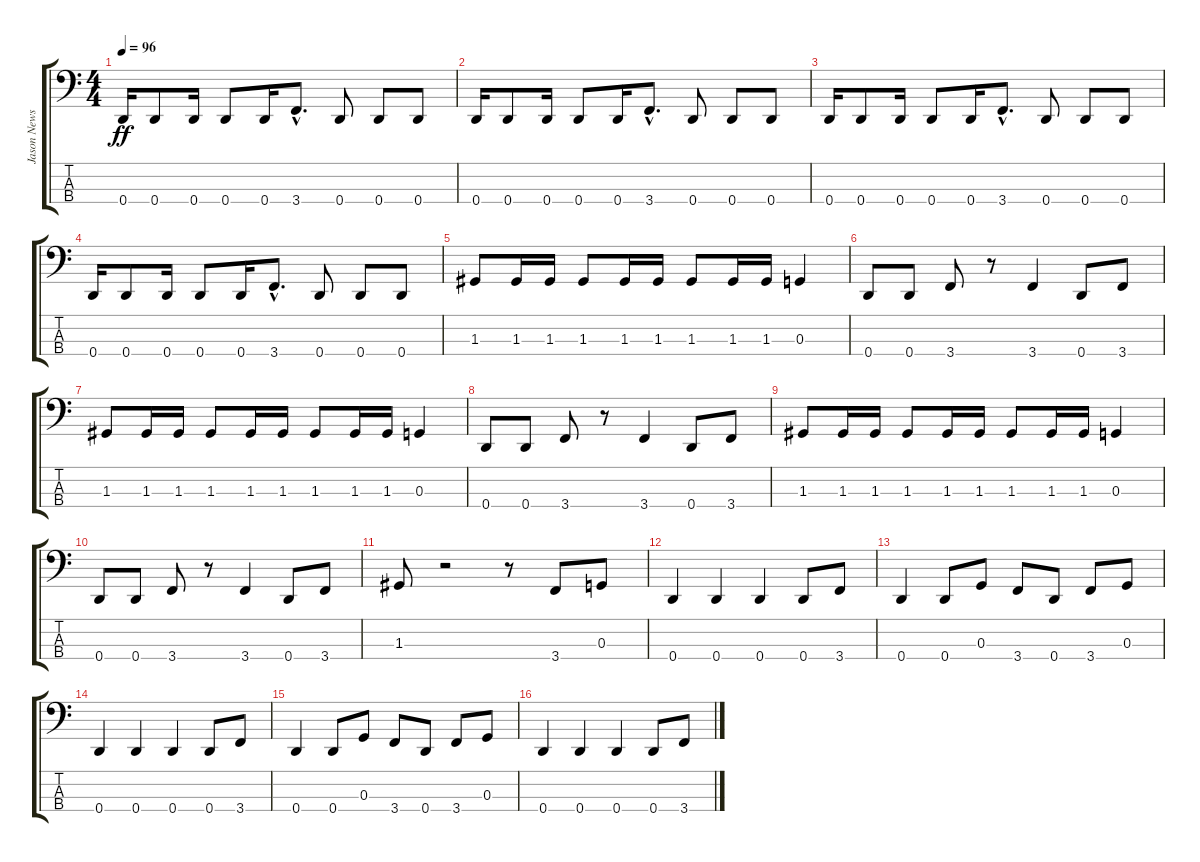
\track ("Jason Newsted" "Jason News") {instrument electricbasspick}
\staff {score tabs}
\tuning (F2 C2 G1 D1) {hide}
\ts (4 4)
\tempo 96
\clef f4
\ks c
0.4.16{dy ff} 0.4.8 0.4.16 0.4.8 0.4.16 3.4{hac}.8{d} 0.4.8 0.4.8 0.4.8 |
0.4.16 0.4.8 0.4.16 0.4.8 0.4.16 3.4{hac}.8{d} 0.4.8 0.4.8 0.4.8 |
0.4.16 0.4.8 0.4.16 0.4.8 0.4.16 3.4{hac}.8{d} 0.4.8 0.4.8 0.4.8 |
0.4.16 0.4.8 0.4.16 0.4.8 0.4.16 3.4{hac}.8{d} 0.4.8 0.4.8 0.4.8 |
1.3.8 1.3.16 1.3.16 1.3.8 1.3.16 1.3.16 1.3.8 1.3.16 1.3.16 0.3.4 |
0.4.8 0.4.8 3.4.8 r.8 3.4.4 0.4.8 3.4.8 |
1.3.8 1.3.16 1.3.16 1.3.8 1.3.16 1.3.16 1.3.8 1.3.16 1.3.16 0.3.4 |
0.4.8 0.4.8 3.4.8 r.8 3.4.4 0.4.8 3.4.8 |
1.3.8 1.3.16 1.3.16 1.3.8 1.3.16 1.3.16 1.3.8 1.3.16 1.3.16 0.3.4 |
0.4.8 0.4.8 3.4.8 r.8 3.4.4 0.4.8 3.4.8 |
1.3.8 r.2 r.8 3.4.8 0.3.8 |
0.4.4 0.4.4 0.4.4 0.4.8 3.4.8 |
0.4.4 0.4.8 0.3.8 3.4.8 0.4.8 3.4.8 0.3.8 |
0.4.4 0.4.4 0.4.4 0.4.8 3.4.8 |
0.4.4 0.4.8 0.3.8 3.4.8 0.4.8 3.4.8 0.3.8 |
0.4.4 0.4.4 0.4.4 0.4.8 3.4.8
